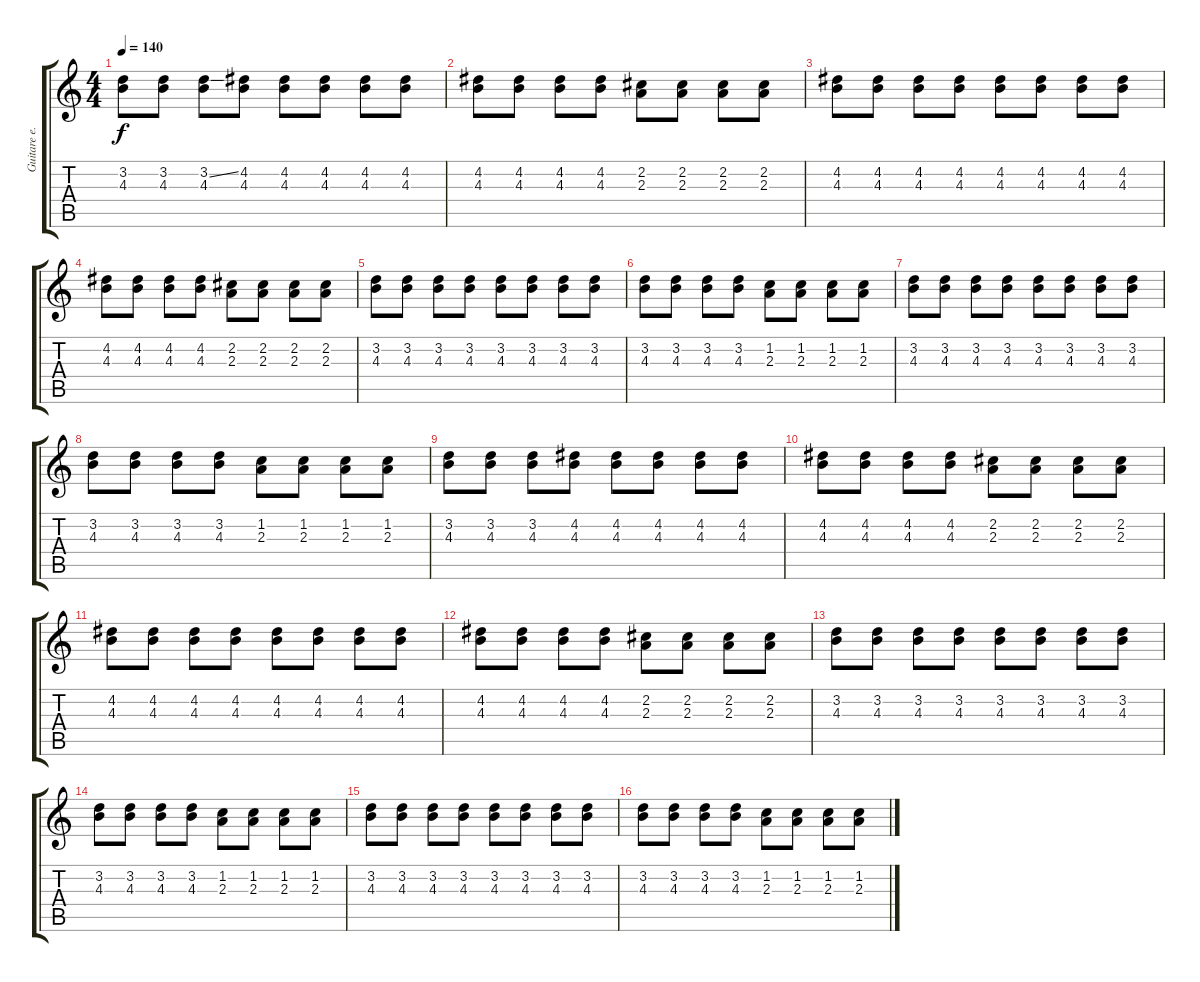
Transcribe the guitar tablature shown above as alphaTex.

\track ("Guitare e." "Guitare e.") {instrument distortionguitar}
\staff {score tabs}
\tuning (E4 B3 G3 D3 A2 E2) {hide}
\ts (4 4)
\tempo 140
\clef g2
\ks c
(3.2 4.3).8{dy f} (3.2 4.3).8 (3.2{ss} 4.3).8 (4.2 4.3).8 (4.2 4.3).8 (4.2 4.3).8 (4.2 4.3).8 (4.2 4.3).8 |
(4.2 4.3).8 (4.2 4.3).8 (4.2 4.3).8 (4.2 4.3).8 (2.2 2.3).8 (2.2 2.3).8 (2.2 2.3).8 (2.2 2.3).8 |
(4.2 4.3).8 (4.2 4.3).8 (4.2 4.3).8 (4.2 4.3).8 (4.2 4.3).8 (4.2 4.3).8 (4.2 4.3).8 (4.2 4.3).8 |
(4.2 4.3).8 (4.2 4.3).8 (4.2 4.3).8 (4.2 4.3).8 (2.2 2.3).8 (2.2 2.3).8 (2.2 2.3).8 (2.2 2.3).8 |
(3.2 4.3).8 (3.2 4.3).8 (3.2 4.3).8 (3.2 4.3).8 (3.2 4.3).8 (3.2 4.3).8 (3.2 4.3).8 (3.2 4.3).8 |
(3.2 4.3).8 (3.2 4.3).8 (3.2 4.3).8 (3.2 4.3).8 (1.2 2.3).8 (1.2 2.3).8 (1.2 2.3).8 (1.2 2.3).8 |
(3.2 4.3).8 (3.2 4.3).8 (3.2 4.3).8 (3.2 4.3).8 (3.2 4.3).8 (3.2 4.3).8 (3.2 4.3).8 (3.2 4.3).8 |
(3.2 4.3).8 (3.2 4.3).8 (3.2 4.3).8 (3.2 4.3).8 (1.2 2.3).8 (1.2 2.3).8 (1.2 2.3).8 (1.2 2.3).8 |
(3.2 4.3).8 (3.2 4.3).8 (3.2 4.3).8 (4.2 4.3).8 (4.2 4.3).8 (4.2 4.3).8 (4.2 4.3).8 (4.2 4.3).8 |
(4.2 4.3).8 (4.2 4.3).8 (4.2 4.3).8 (4.2 4.3).8 (2.2 2.3).8 (2.2 2.3).8 (2.2 2.3).8 (2.2 2.3).8 |
(4.2 4.3).8 (4.2 4.3).8 (4.2 4.3).8 (4.2 4.3).8 (4.2 4.3).8 (4.2 4.3).8 (4.2 4.3).8 (4.2 4.3).8 |
(4.2 4.3).8 (4.2 4.3).8 (4.2 4.3).8 (4.2 4.3).8 (2.2 2.3).8 (2.2 2.3).8 (2.2 2.3).8 (2.2 2.3).8 |
(3.2 4.3).8 (3.2 4.3).8 (3.2 4.3).8 (3.2 4.3).8 (3.2 4.3).8 (3.2 4.3).8 (3.2 4.3).8 (3.2 4.3).8 |
(3.2 4.3).8 (3.2 4.3).8 (3.2 4.3).8 (3.2 4.3).8 (1.2 2.3).8 (1.2 2.3).8 (1.2 2.3).8 (1.2 2.3).8 |
(3.2 4.3).8 (3.2 4.3).8 (3.2 4.3).8 (3.2 4.3).8 (3.2 4.3).8 (3.2 4.3).8 (3.2 4.3).8 (3.2 4.3).8 |
(3.2 4.3).8 (3.2 4.3).8 (3.2 4.3).8 (3.2 4.3).8 (1.2 2.3).8 (1.2 2.3).8 (1.2 2.3).8 (1.2 2.3).8
